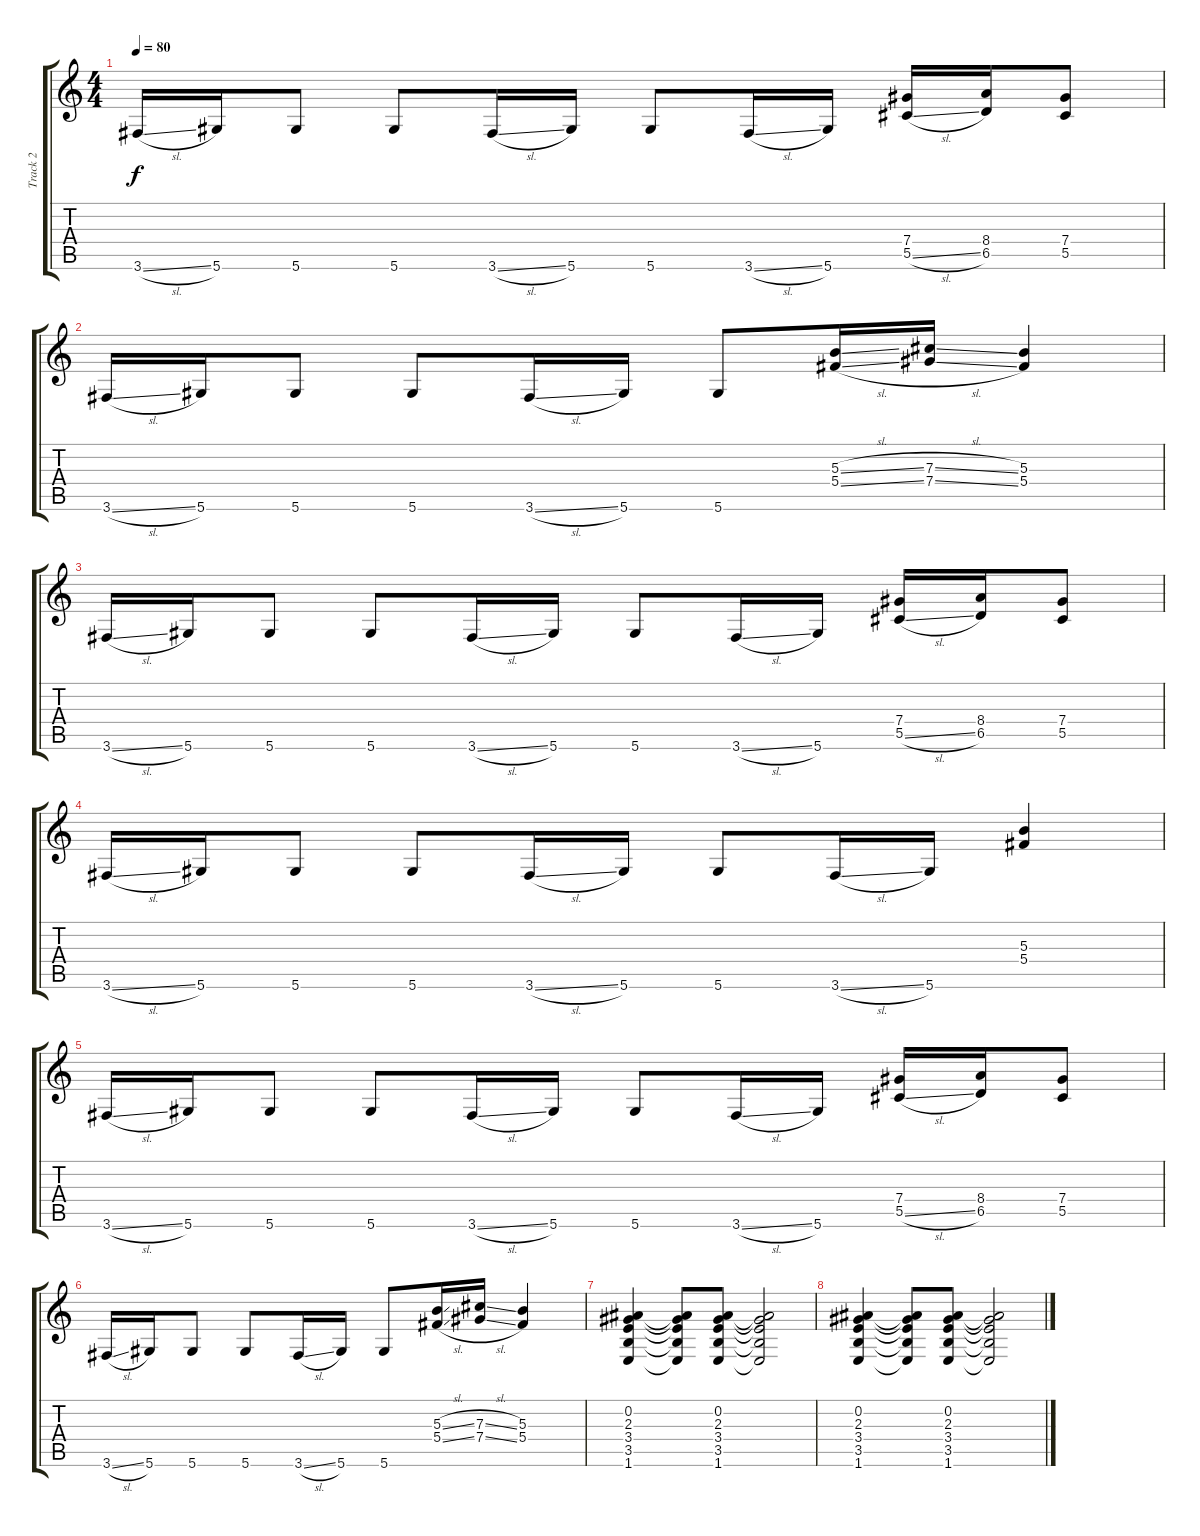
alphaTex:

\track ("Track 2" "Track 2") {instrument distortionguitar}
\staff {score tabs}
\tuning (Eb4 Bb3 Gb3 Db3 Ab2 Eb2) {hide}
\ts (4 4)
\tempo 80
\clef g2
\ks c
3.6{sl}.16{dy f} 5.6.16 5.6.8 5.6.8 3.6{sl}.16 5.6.16 5.6.8 3.6{sl}.16 5.6.16 (7.4 5.5{sl}).16 (8.4 6.5).16 (7.4 5.5).8 |
3.6{sl}.16 5.6.16 5.6.8 5.6.8 3.6{sl}.16 5.6.16 5.6.8 (5.3{sl} 5.4{sl}).16 (7.3{sl} 7.4{sl}).16 (5.3 5.4).4 |
3.6{sl}.16 5.6.16 5.6.8 5.6.8 3.6{sl}.16 5.6.16 5.6.8 3.6{sl}.16 5.6.16 (7.4 5.5{sl}).16 (8.4 6.5).16 (7.4 5.5).8 |
3.6{sl}.16 5.6.16 5.6.8 5.6.8 3.6{sl}.16 5.6.16 5.6.8 3.6{sl}.16 5.6.16 (5.3 5.4).4 |
3.6{sl}.16 5.6.16 5.6.8 5.6.8 3.6{sl}.16 5.6.16 5.6.8 3.6{sl}.16 5.6.16 (7.4 5.5{sl}).16 (8.4 6.5).16 (7.4 5.5).8 |
3.6{sl}.16 5.6.16 5.6.8 5.6.8 3.6{sl}.16 5.6.16 5.6.8 (5.3{sl} 5.4{sl}).16 (7.3{sl} 7.4{sl}).16 (5.3 5.4).4 |
(0.2 2.3 3.4 3.5 1.6).4 (0.2{t} 2.3{t} 3.4{t} 3.5{t} 1.6{t}).8 (0.2 2.3 3.4 3.5 1.6).8 (0.2{t} 2.3{t} 3.4{t} 3.5{t} 1.6{t}).2 |
(0.2 2.3 3.4 3.5 1.6).4 (0.2{t} 2.3{t} 3.4{t} 3.5{t} 1.6{t}).8 (0.2 2.3 3.4 3.5 1.6).8 (0.2{t} 2.3{t} 3.4{t} 3.5{t} 1.6{t}).2
